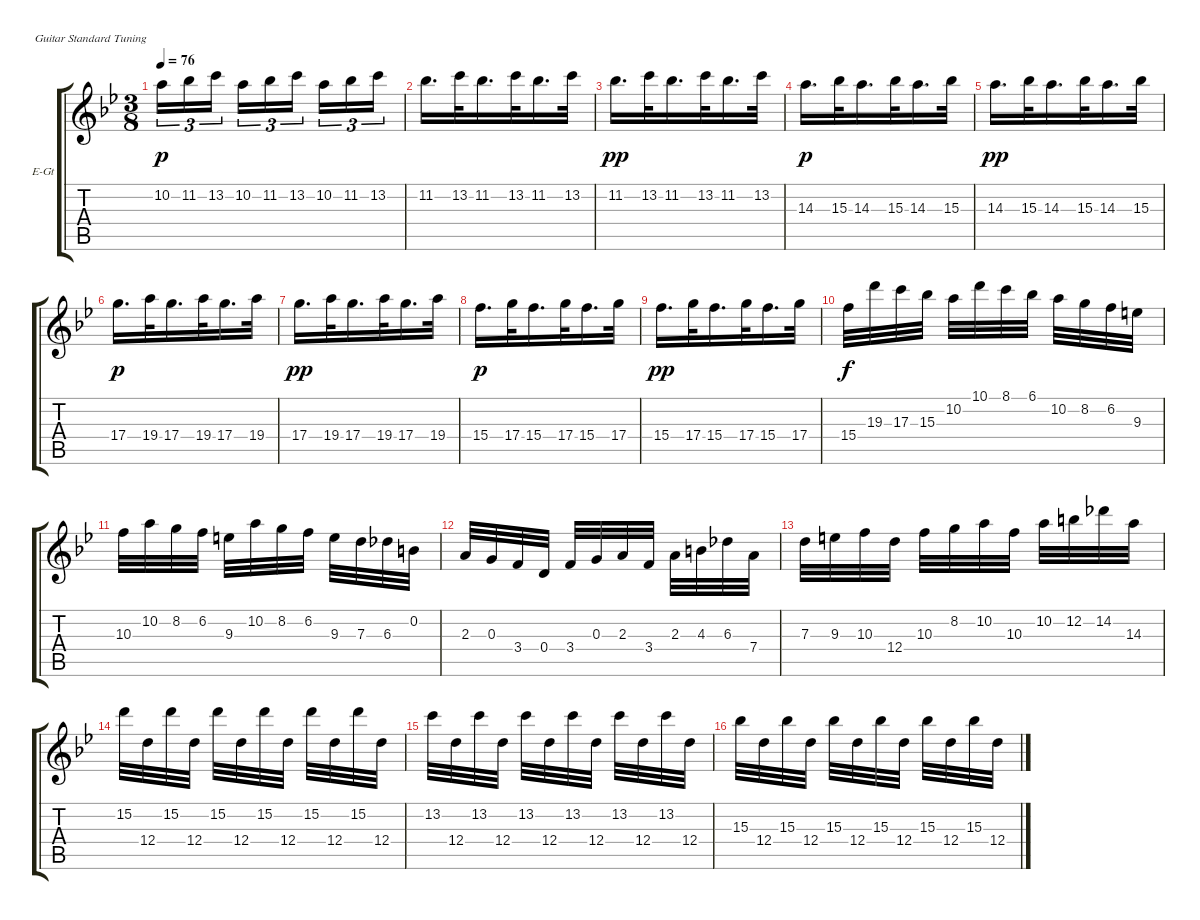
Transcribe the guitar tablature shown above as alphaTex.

\defaultSystemsLayout 4
\bracketExtendMode groupsimilarinstruments
\firstSystemTrackNameOrientation horizontal
\otherSystemsTrackNameOrientation horizontal
\track ("Principale" "E-Gt") {instrument distortionguitar}
\staff {score tabs}
\tuning (E4 B3 G3 D3 A2 E2)
\ts (3 8)
\tempo 76
\clef g2
\ks gminor
10.2.16{tu (3 2) dy p} 11.2.16{tu (3 2)} 13.2.16{tu (3 2)} 10.2.16{tu (3 2)} 11.2.16{tu (3 2)} 13.2.16{tu (3 2)} 10.2.16{tu (3 2)} 11.2.16{tu (3 2)} 13.2.16{tu (3 2)} |
11.2.16{d} 13.2.32 11.2.16{d} 13.2.32 11.2.16{d} 13.2.32 |
11.2.16{d dy pp} 13.2.32 11.2.16{d} 13.2.32 11.2.16{d} 13.2.32 |
14.3.16{d dy p} 15.3.32 14.3.16{d} 15.3.32 14.3.16{d} 15.3.32 |
14.3.16{d dy pp} 15.3.32 14.3.16{d} 15.3.32 14.3.16{d} 15.3.32 |
17.4.16{d dy p} 19.4.32 17.4.16{d} 19.4.32 17.4.16{d} 19.4.32 |
17.4.16{d dy pp} 19.4.32 17.4.16{d} 19.4.32 17.4.16{d} 19.4.32 |
15.4.16{d dy p} 17.4.32 15.4.16{d} 17.4.32 15.4.16{d} 17.4.32 |
15.4.16{d dy pp} 17.4.32 15.4.16{d} 17.4.32 15.4.16{d} 17.4.32 |
15.4.32{dy f} 19.3.32 17.3.32{beam merge} 15.3.32{beam split} 10.2.32{beam merge} 10.1.32{beam merge} 8.1.32 6.1.32{beam split} 10.2.32{beam merge} 8.2.32 6.2.32 9.3.32 |
10.3.32 10.2.32 8.2.32 6.2.32{beam split} 9.3.32 10.2.32 8.2.32 6.2.32{beam split} 9.3.32 7.3.32 6.3.32 0.2.32 |
2.3.32 0.3.32 3.4.32 0.4.32{beam split} 3.4.32 0.3.32 2.3.32 3.4.32{beam split} 2.3.32 4.3.32 6.3.32 7.4.32 |
7.3.32 9.3.32 10.3.32 12.4.32{beam split} 10.3.32 8.2.32 10.2.32 10.3.32{beam split} 10.2.32 12.2.32 14.2.32 14.3.32 |
15.2.32 12.4.32 15.2.32 12.4.32{beam split} 15.2.32 12.4.32 15.2.32 12.4.32{beam split} 15.2.32 12.4.32 15.2.32 12.4.32 |
13.2.32 12.4.32 13.2.32 12.4.32{beam split} 13.2.32 12.4.32 13.2.32 12.4.32{beam split} 13.2.32 12.4.32 13.2.32 12.4.32 |
15.3.32 12.4.32 15.3.32 12.4.32{beam split} 15.3.32 12.4.32 15.3.32 12.4.32{beam split} 15.3.32 12.4.32 15.3.32 12.4.32
